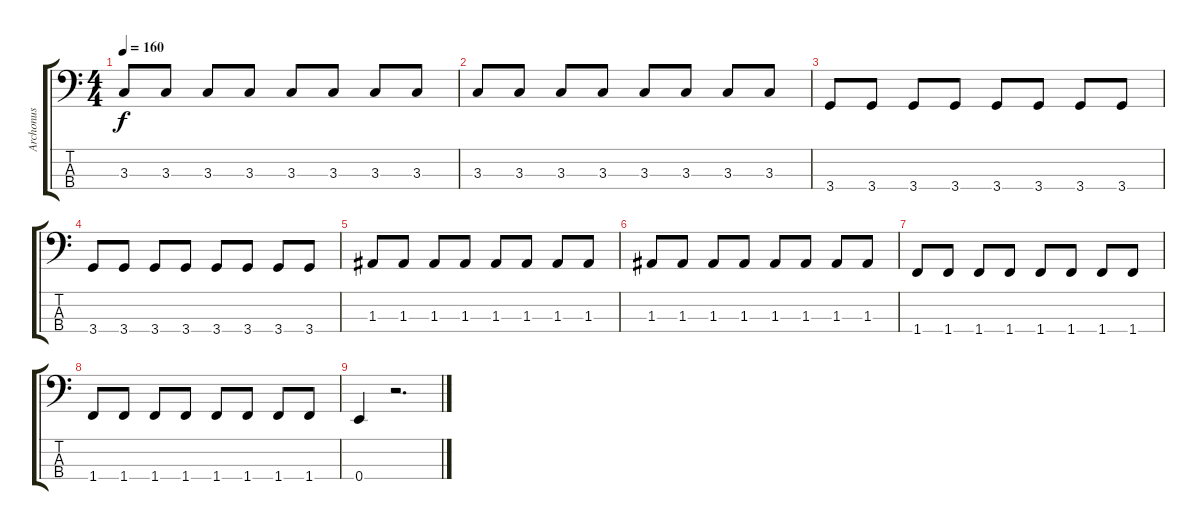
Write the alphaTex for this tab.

\track ("Archonus" "Archonus") {instrument electricbasspick}
\staff {score tabs}
\tuning (G2 D2 A1 E1) {hide}
\ts (4 4)
\tempo 160
\clef f4
\ks c
3.3.8{dy f} 3.3.8 3.3.8 3.3.8 3.3.8 3.3.8 3.3.8 3.3.8 |
3.3.8 3.3.8 3.3.8 3.3.8 3.3.8 3.3.8 3.3.8 3.3.8 |
3.4.8 3.4.8 3.4.8 3.4.8 3.4.8 3.4.8 3.4.8 3.4.8 |
3.4.8 3.4.8 3.4.8 3.4.8 3.4.8 3.4.8 3.4.8 3.4.8 |
1.3.8 1.3.8 1.3.8 1.3.8 1.3.8 1.3.8 1.3.8 1.3.8 |
1.3.8 1.3.8 1.3.8 1.3.8 1.3.8 1.3.8 1.3.8 1.3.8 |
1.4.8 1.4.8 1.4.8 1.4.8 1.4.8 1.4.8 1.4.8 1.4.8 |
1.4.8 1.4.8 1.4.8 1.4.8 1.4.8 1.4.8 1.4.8 1.4.8 |
0.4.4 r.2{d}
